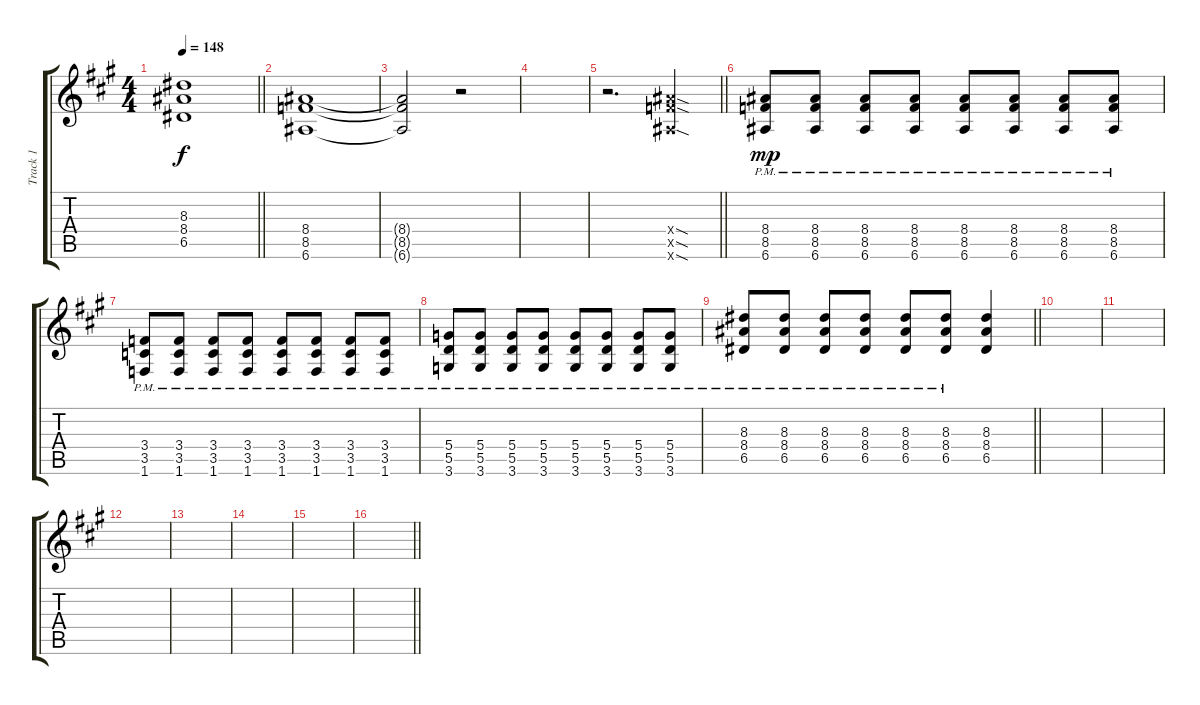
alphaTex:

\track ("Track 1" "Track 1") {instrument distortionguitar}
\staff {score tabs}
\tuning (E4 B3 G3 D3 A2 E2) {hide}
\ts (4 4)
\tempo 148
\clef g2
\barLineRight lightlight
\ks a
(8.3{t} 8.4{t} 6.5{t}).1{dy f} |
(8.4 8.5 6.6).1{volume 1} |
(8.4{t} 8.5{t} 6.6{t}).2 r.2 |
|
\barLineRight lightlight
r.2{d} (8.4{sod x} 8.5{sod x} 6.6{sod x}).4 |
(8.4{pm} 8.5{pm} 6.6{pm}).8{dy mp} (8.4{pm} 8.5{pm} 6.6{pm}).8 (8.4{pm} 8.5{pm} 6.6{pm}).8 (8.4{pm} 8.5{pm} 6.6{pm}).8 (8.4{pm} 8.5{pm} 6.6{pm}).8 (8.4{pm} 8.5{pm} 6.6{pm}).8 (8.4{pm} 8.5{pm} 6.6{pm}).8 (8.4{pm} 8.5{pm} 6.6{pm}).8 |
(3.4{pm} 3.5{pm} 1.6{pm}).8 (3.4{pm} 3.5{pm} 1.6{pm}).8 (3.4{pm} 3.5{pm} 1.6{pm}).8 (3.4{pm} 3.5{pm} 1.6{pm}).8 (3.4{pm} 3.5{pm} 1.6{pm}).8 (3.4{pm} 3.5{pm} 1.6{pm}).8 (3.4{pm} 3.5{pm} 1.6{pm}).8 (3.4{pm} 3.5{pm} 1.6{pm}).8 |
(5.4{pm} 5.5{pm} 3.6{pm}).8 (5.4{pm} 5.5{pm} 3.6{pm}).8 (5.4{pm} 5.5{pm} 3.6{pm}).8 (5.4{pm} 5.5{pm} 3.6{pm}).8 (5.4{pm} 5.5{pm} 3.6{pm}).8 (5.4{pm} 5.5{pm} 3.6{pm}).8 (5.4{pm} 5.5{pm} 3.6{pm}).8 (5.4{pm} 5.5{pm} 3.6{pm}).8 |
\barLineRight lightlight
(8.3{pm} 8.4{pm} 6.5{pm}).8 (8.3{pm} 8.4{pm} 6.5{pm}).8 (8.3{pm} 8.4{pm} 6.5{pm}).8 (8.3{pm} 8.4{pm} 6.5{pm}).8 (8.3{pm} 8.4{pm} 6.5{pm}).8 (8.3{pm} 8.4{pm} 6.5{pm}).8 (8.3 8.4 6.5).4 |
|
|
|
|
|
|
\barLineRight lightlight
